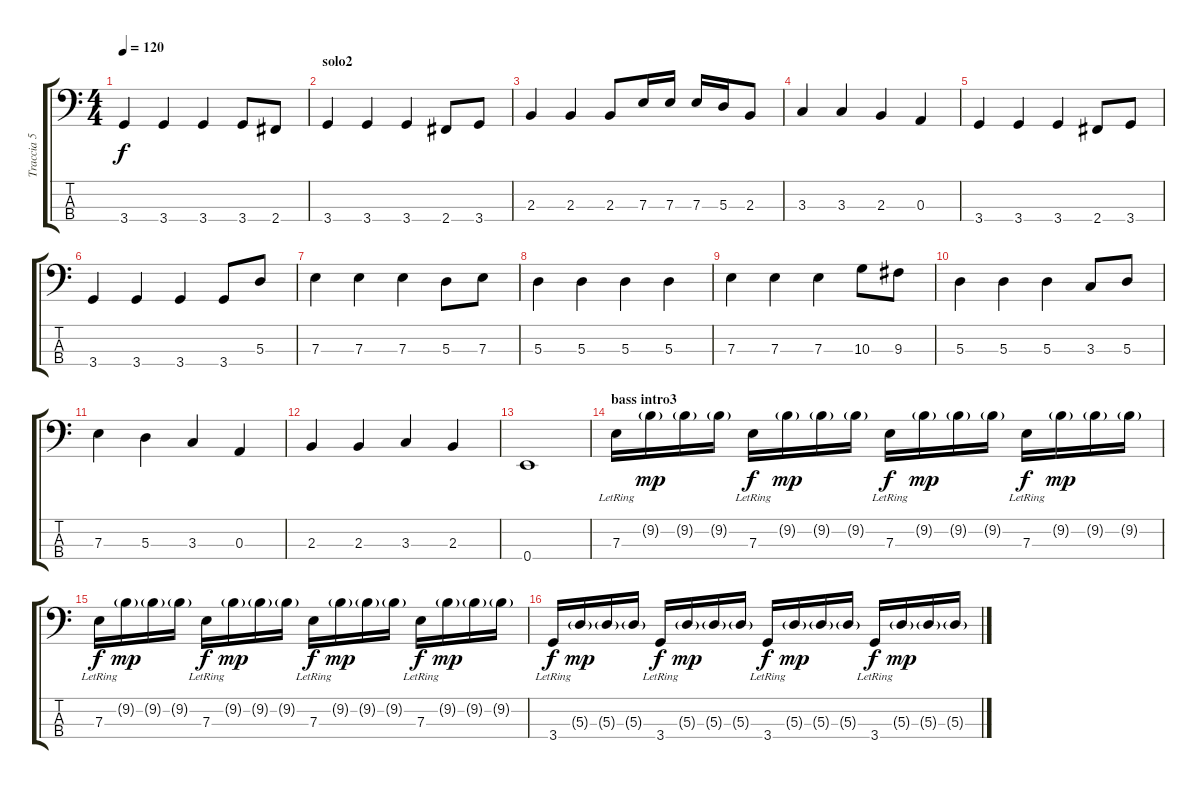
\track ("Traccia 5" "Traccia 5") {instrument electricbasspick}
\staff {score tabs}
\tuning (G2 D2 A1 E1) {hide}
\ts (4 4)
\tempo 120
\clef f4
\ks c
3.4.4{dy f} 3.4.4 3.4.4 3.4.8 2.4.8 |
\section ("" "solo2")
3.4.4 3.4.4 3.4.4 2.4.8 3.4.8 |
2.3.4 2.3.4 2.3.8 7.3.16 7.3.16 7.3.16 5.3.16 2.3.8 |
3.3.4 3.3.4 2.3.4 0.3.4 |
3.4.4 3.4.4 3.4.4 2.4.8 3.4.8 |
3.4.4 3.4.4 3.4.4 3.4.8 5.3.8 |
7.3.4 7.3.4 7.3.4 5.3.8 7.3.8 |
5.3.4 5.3.4 5.3.4 5.3.4 |
7.3.4 7.3.4 7.3.4 10.3.8 9.3.8 |
5.3.4 5.3.4 5.3.4 3.3.8 5.3.8 |
7.3.4 5.3.4 3.3.4 0.3.4 |
2.3.4 2.3.4 3.3.4 2.3.4 |
0.4.1 |
\section ("" "bass intro3")
7.3{lr}.16 9.2{g}.16{dy mp} 9.2{g}.16 9.2{g}.16 7.3{lr}.16{dy f} 9.2{g}.16{dy mp} 9.2{g}.16 9.2{g}.16 7.3{lr}.16{dy f} 9.2{g}.16{dy mp} 9.2{g}.16 9.2{g}.16 7.3{lr}.16{dy f} 9.2{g}.16{dy mp} 9.2{g}.16 9.2{g}.16 |
7.3{lr}.16{dy f} 9.2{g}.16{dy mp} 9.2{g}.16 9.2{g}.16 7.3{lr}.16{dy f} 9.2{g}.16{dy mp} 9.2{g}.16 9.2{g}.16 7.3{lr}.16{dy f} 9.2{g}.16{dy mp} 9.2{g}.16 9.2{g}.16 7.3{lr}.16{dy f} 9.2{g}.16{dy mp} 9.2{g}.16 9.2{g}.16 |
3.4{lr}.16{dy f} 5.3{g}.16{dy mp} 5.3{g}.16 5.3{g}.16 3.4{lr}.16{dy f} 5.3{g}.16{dy mp} 5.3{g}.16 5.3{g}.16 3.4{lr}.16{dy f} 5.3{g}.16{dy mp} 5.3{g}.16 5.3{g}.16 3.4{lr}.16{dy f} 5.3{g}.16{dy mp} 5.3{g}.16 5.3{g}.16
